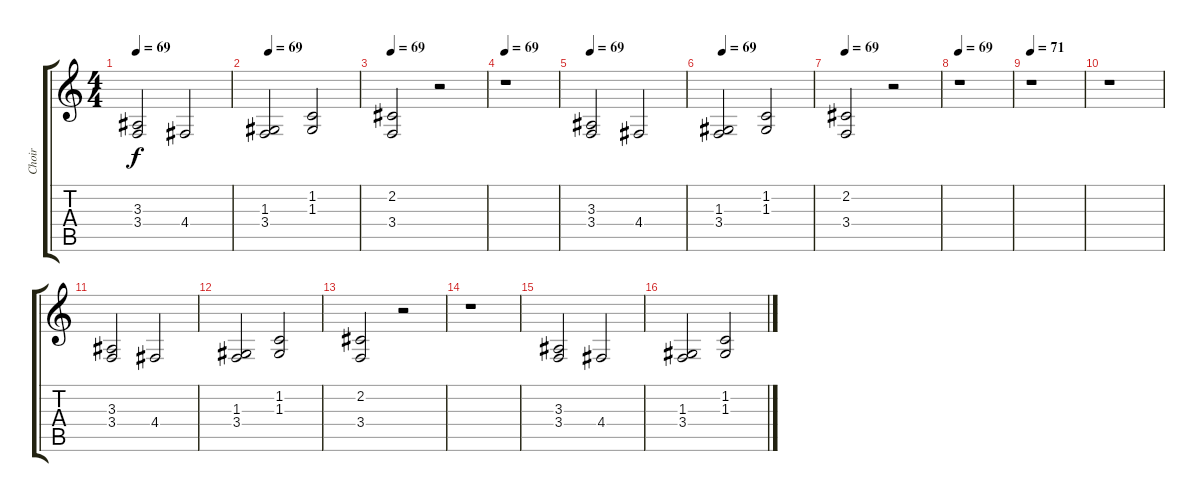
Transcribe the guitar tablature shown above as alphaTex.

\track ("Choir" "Choir") {instrument synthvoice}
\staff {score tabs}
\tuning (E4 B3 G3 D3 A2 E2) {hide}
\ts (4 4)
\tempo 69
\clef g2
\ks c
(3.3 3.4).2{dy f} 4.4.2 |
\tempo 69
(1.3 3.4).2 (1.2 1.3).2 |
\tempo 69
(2.2 3.4).2 r.2 |
\tempo 69
r.1 |
\tempo 69
(3.3 3.4).2 4.4.2 |
\tempo 69
(1.3 3.4).2 (1.2 1.3).2 |
\tempo 69
(2.2 3.4).2 r.2 |
\tempo 69
r.1 |
\tempo 71
r.1 |
r.1 |
(3.3 3.4).2 4.4.2 |
(1.3 3.4).2 (1.2 1.3).2 |
(2.2 3.4).2 r.2 |
r.1 |
(3.3 3.4).2 4.4.2 |
(1.3 3.4).2 (1.2 1.3).2
